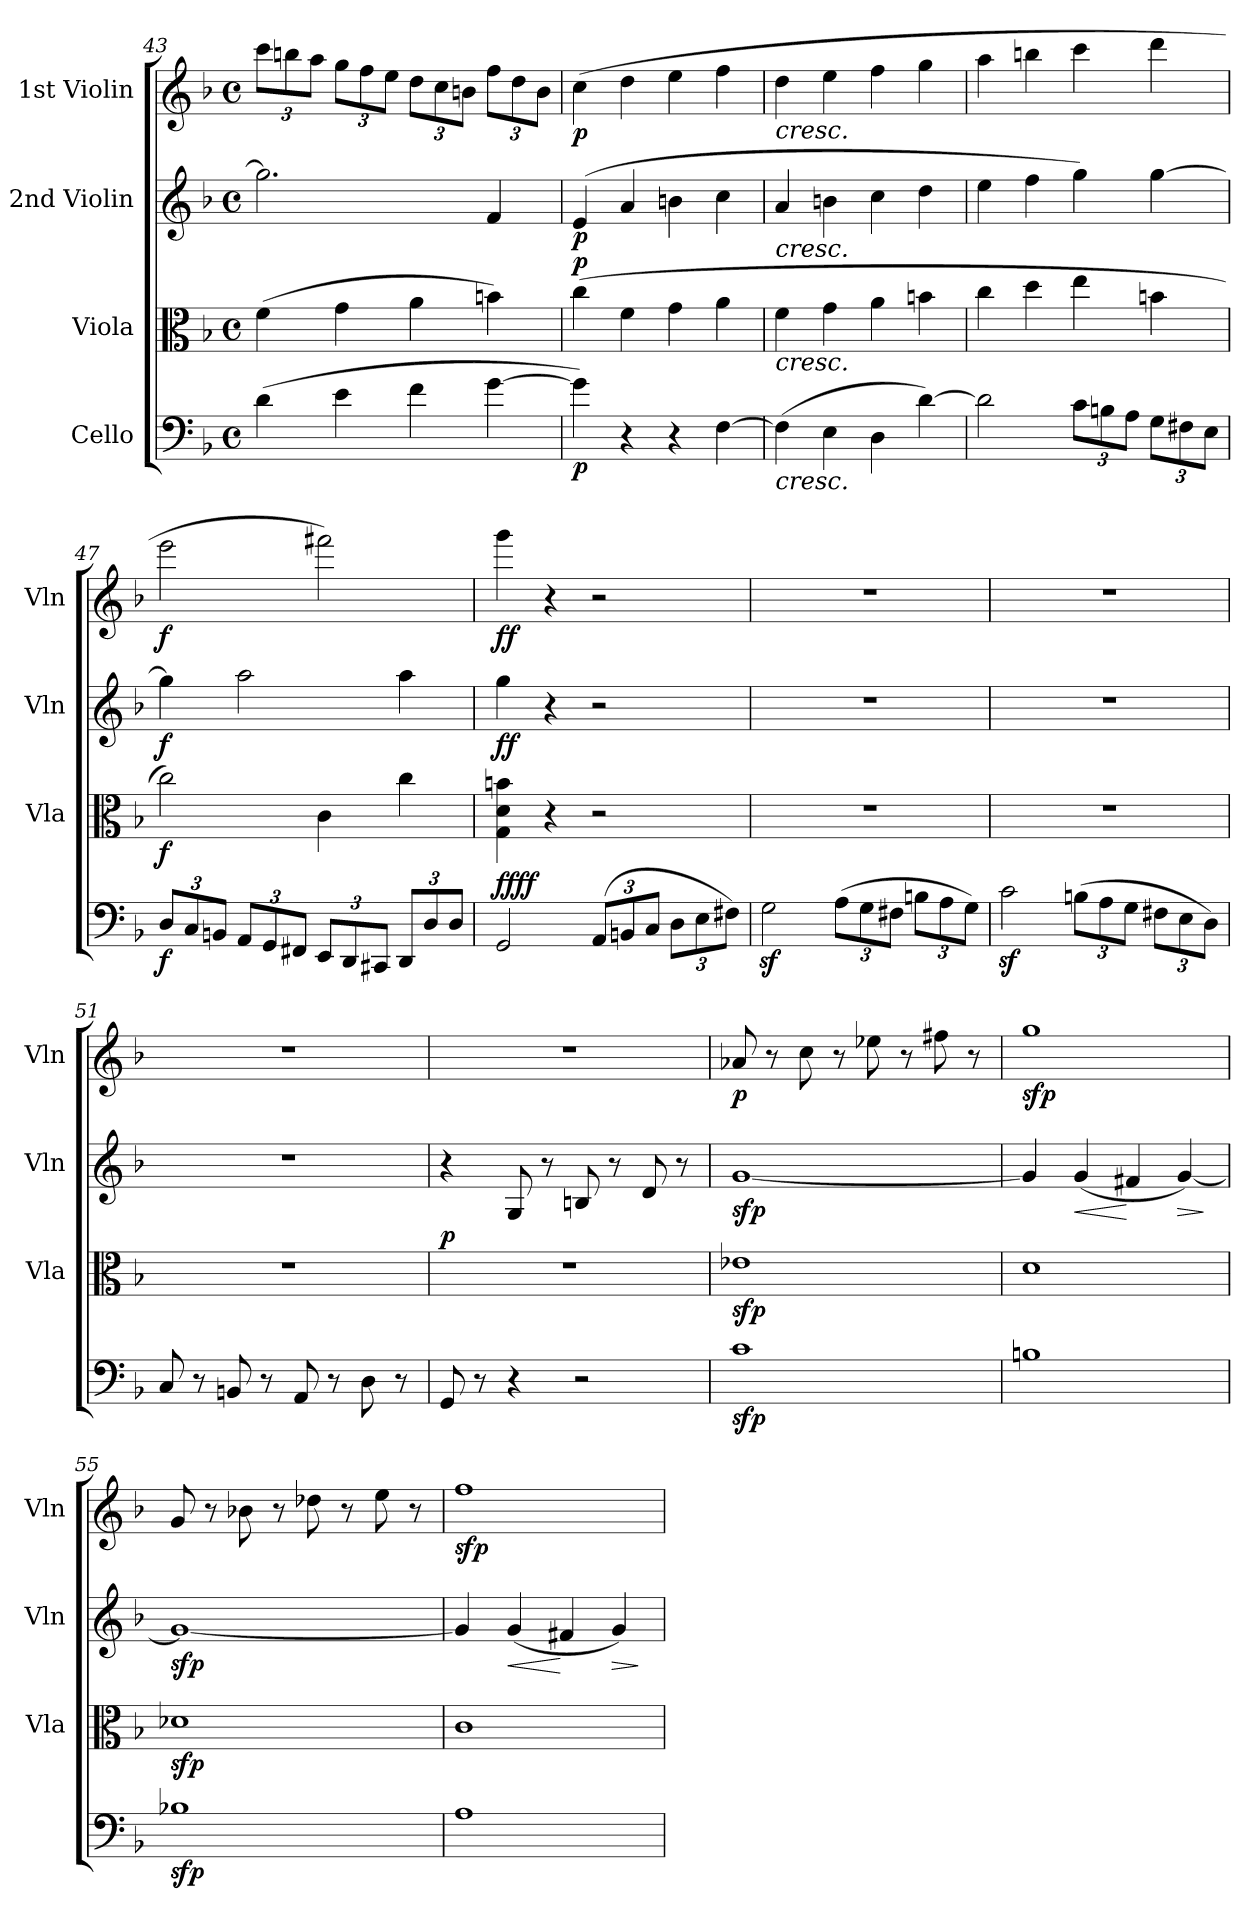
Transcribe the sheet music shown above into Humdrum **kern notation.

**kern	**dynam	**kern	**dynam	**kern	**dynam	**kern	**dynam
*part4	*part4	*part3	*part3	*part2	*part2	*part1	*part1
*staff4	*staff4	*staff3	*staff3	*staff2	*staff2	*staff1	*staff1
*I"Cello	*	*I"Viola	*	*I"2nd Violin	*	*I"1st Violin	*
*	*	*I'Vla	*	*I'Vln	*	*I'Vln	*
*clefF4	*	*clefC3	*	*clefG2	*	*clefG2	*
*k[b-]	*	*k[b-]	*	*k[b-]	*	*k[b-]	*
*M4/4	*	*M4/4	*	*M4/4	*	*M4/4	*
*met(c)	*	*met(c)	*	*met(c)	*	*met(c)	*
=43	=43	=43	=43	=43	=43	=43	=43
(4d	.	(4f	.	2.gg]	.	12cccL	.
.	.	.	.	.	.	12bbn	.
.	.	.	.	.	.	12aaJ	.
4e	.	4g	.	.	.	12ggL	.
.	.	.	.	.	.	12ff	.
.	.	.	.	.	.	12eeJ	.
4f	.	4a	.	.	.	12ddL	.
.	.	.	.	.	.	12cc	.
.	.	.	.	.	.	12bnJ	.
[4g	.	4bn)	.	4f	.	12ffL	.
.	.	.	.	.	.	12dd	.
.	.	.	.	.	.	12bJ	.
=44	=44	=44	=44	=44	=44	=44	=44
!	!	!	!LO:DY:a	!	!	!	!
4g])	p	(4cc	p	(4e	p	(4cc	p
4r	.	4f	.	4a	.	4dd	.
4r	.	4g	.	4bn	.	4ee	.
[4F	.	4a	.	4cc	.	4ff	.
=45	=45	=45	=45	=45	=45	=45	=45
!	!	!	!	!	!	!LO:TX:b:i:t=cresc.	!
!	!	!	!	!LO:TX:b:i:t=cresc.	!	!	!
!	!	!LO:TX:b:i:t=cresc.	!	!	!	!	!
!LO:TX:b:i:t=cresc.	!	!	!	!	!	!	!
(4F]	.	4f	.	4a	.	4dd	.
4E	.	4g	.	4bn	.	4ee	.
4D	.	4a	.	4cc	.	4ff	.
[4d)	.	4bn	.	4dd	.	4gg	.
=46	=46	=46	=46	=46	=46	=46	=46
2d]	.	4cc	.	4ee	.	4aa	.
.	.	4dd	.	4ff	.	4bbn	.
12cL	.	4ee	.	4gg)	.	4ccc	.
12Bn	.	.	.	.	.	.	.
12AJ	.	.	.	.	.	.	.
12GL	.	4bn	.	[4gg	.	4ddd	.
12F#X	.	.	.	.	.	.	.
12EJ	.	.	.	.	.	.	.
=47	=47	=47	=47	=47	=47	=47	=47
12DL	f	2cc)	f	4gg]	f	2eee	f
12C	.	.	.	.	.	.	.
12BBnJ	.	.	.	.	.	.	.
12AAL	.	.	.	2aa	.	.	.
12GG	.	.	.	.	.	.	.
12FF#XJ	.	.	.	.	.	.	.
12EEL	.	4c	.	.	.	2fff#X)	.
12DD	.	.	.	.	.	.	.
12CC#XJ	.	.	.	.	.	.	.
12DDL	.	4cc	.	4aa	.	.	.
12D	.	.	.	.	.	.	.
12DJ	.	.	.	.	.	.	.
=48	=48	=48	=48	=48	=48	=48	=48
!	!LO:DY:a	!	!	!	!	!	!
2GG	ffff	4G 4d 4bn	.	4gg	ff	4ggg	ff
.	.	4r	.	4r	.	4r	.
(12AAL	.	2r	.	2r	.	2r	.
12BBn	.	.	.	.	.	.	.
12CJ	.	.	.	.	.	.	.
12DL	.	.	.	.	.	.	.
12E	.	.	.	.	.	.	.
12F#XJ)	.	.	.	.	.	.	.
=49	=49	=49	=49	=49	=49	=49	=49
2Gz	.	1r	.	1r	.	1r	.
(12AL	.	.	.	.	.	.	.
12G	.	.	.	.	.	.	.
12F#XJ	.	.	.	.	.	.	.
12BnL	.	.	.	.	.	.	.
12A	.	.	.	.	.	.	.
12GJ)	.	.	.	.	.	.	.
=50	=50	=50	=50	=50	=50	=50	=50
2cz	.	1r	.	1r	.	1r	.
(12BnL	.	.	.	.	.	.	.
12A	.	.	.	.	.	.	.
12GJ	.	.	.	.	.	.	.
12F#XL	.	.	.	.	.	.	.
12E	.	.	.	.	.	.	.
12DJ)	.	.	.	.	.	.	.
=51	=51	=51	=51	=51	=51	=51	=51
8C	.	1r	.	1r	.	1r	.
8r	.	.	.	.	.	.	.
8BBn	.	.	.	.	.	.	.
8r	.	.	.	.	.	.	.
8AA	.	.	.	.	.	.	.
8r	.	.	.	.	.	.	.
8D	.	.	.	.	.	.	.
8r	.	.	.	.	.	.	.
=52	=52	=52	=52	=52	=52	=52	=52
!	!	!	!LO:DY:a	!	!	!	!
8GG	.	1r	p	4r	.	1r	.
8r	.	.	.	.	.	.	.
4r	.	.	.	8G	.	.	.
.	.	.	.	8r	.	.	.
2r	.	.	.	8Bn	.	.	.
.	.	.	.	8r	.	.	.
.	.	.	.	8d	.	.	.
.	.	.	.	8r	.	.	.
=53	=53	=53	=53	=53	=53	=53	=53
1c	sfp	1e-X	sfp	[1g	sfp	8a-X	p
.	.	.	.	.	.	8r	.
.	.	.	.	.	.	8cc	.
.	.	.	.	.	.	8r	.
.	.	.	.	.	.	8ee-X	.
.	.	.	.	.	.	8r	.
.	.	.	.	.	.	8ff#X	.
.	.	.	.	.	.	8r	.
=54	=54	=54	=54	=54	=54	=54	=54
1Bn	.	1d	.	4g]	.	1gg	sfp
!	!	!	!	!	!LO:HP:b	!	!
.	.	.	.	(4g	<	.	.
.	.	.	.	4f#X	[	.	.
!	!	!	!	!	!LO:HP:b	!	!
.	.	.	.	[4g)	>	.	.
.	.	.	.	.	]	.	.
=55	=55	=55	=55	=55	=55	=55	=55
1B-X	sfp	1d-X	sfp	1g_	sfp	8g	.
.	.	.	.	.	.	8r	.
.	.	.	.	.	.	8b-X	.
.	.	.	.	.	.	8r	.
.	.	.	.	.	.	8dd-X	.
.	.	.	.	.	.	8r	.
.	.	.	.	.	.	8ee	.
.	.	.	.	.	.	8r	.
=56	=56	=56	=56	=56	=56	=56	=56
1A	.	1c	.	4g]	.	1ff	sfp
!	!	!	!	!	!LO:HP:b	!	!
.	.	.	.	(4g	<	.	.
.	.	.	.	4f#X	[	.	.
!	!	!	!	!	!LO:HP:b	!	!
.	.	.	.	4g)	>	.	.
.	.	.	.	.	]	.	.
=	=	=	=	=	=	=	=
*-	*-	*-	*-	*-	*-	*-	*-
